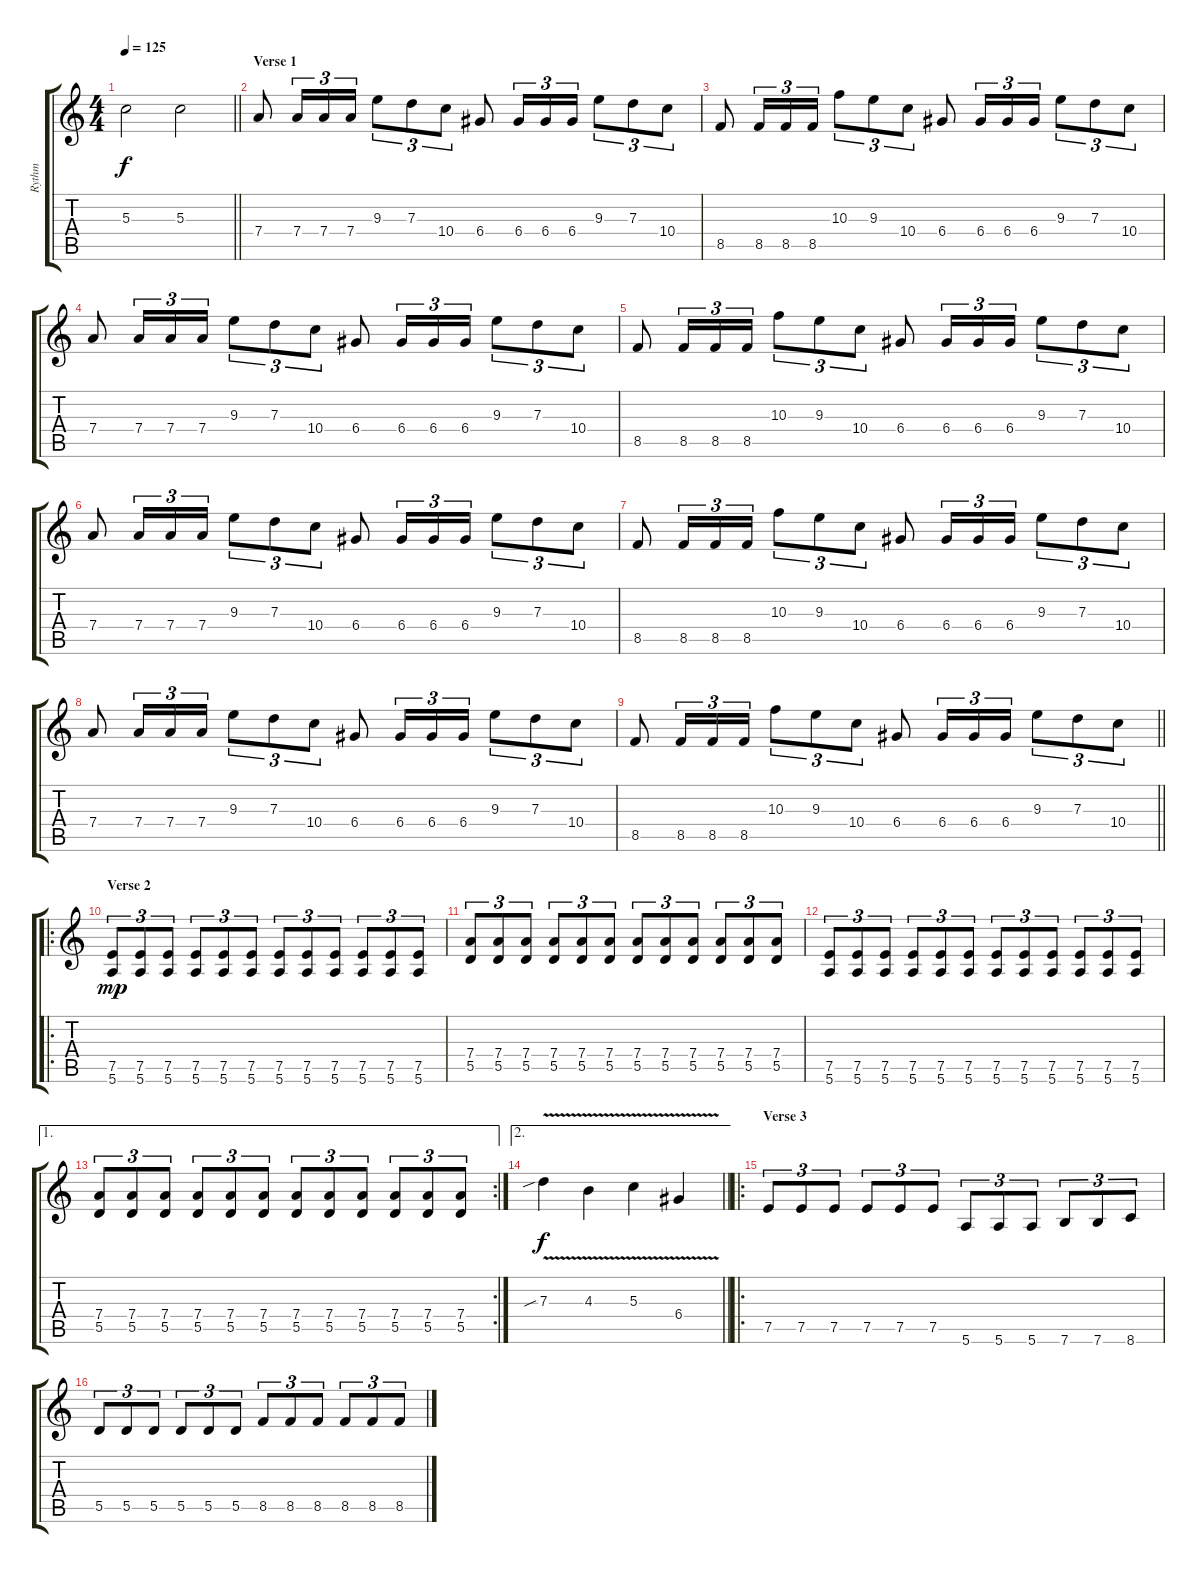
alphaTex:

\track ("Rythm" "Rythm") {instrument distortionguitar}
\staff {score tabs}
\tuning (E4 B3 G3 D3 A2 E2) {hide}
\ts (4 4)
\tempo 125
\clef g2
\barLineRight lightlight
\ks c
5.3{t}.2{dy f} 5.3.2 |
\section ("" "Verse 1")
7.4.8 7.4.16{tu (3 2)} 7.4.16{tu (3 2)} 7.4.16{tu (3 2)} 9.3.8{tu (3 2)} 7.3.8{tu (3 2)} 10.4.8{tu (3 2)} 6.4.8 6.4.16{tu (3 2)} 6.4.16{tu (3 2)} 6.4.16{tu (3 2)} 9.3.8{tu (3 2)} 7.3.8{tu (3 2)} 10.4.8{tu (3 2)} |
8.5.8 8.5.16{tu (3 2)} 8.5.16{tu (3 2)} 8.5.16{tu (3 2)} 10.3.8{tu (3 2)} 9.3.8{tu (3 2)} 10.4.8{tu (3 2)} 6.4.8 6.4.16{tu (3 2)} 6.4.16{tu (3 2)} 6.4.16{tu (3 2)} 9.3.8{tu (3 2)} 7.3.8{tu (3 2)} 10.4.8{tu (3 2)} |
7.4.8 7.4.16{tu (3 2)} 7.4.16{tu (3 2)} 7.4.16{tu (3 2)} 9.3.8{tu (3 2)} 7.3.8{tu (3 2)} 10.4.8{tu (3 2)} 6.4.8 6.4.16{tu (3 2)} 6.4.16{tu (3 2)} 6.4.16{tu (3 2)} 9.3.8{tu (3 2)} 7.3.8{tu (3 2)} 10.4.8{tu (3 2)} |
8.5.8 8.5.16{tu (3 2)} 8.5.16{tu (3 2)} 8.5.16{tu (3 2)} 10.3.8{tu (3 2)} 9.3.8{tu (3 2)} 10.4.8{tu (3 2)} 6.4.8 6.4.16{tu (3 2)} 6.4.16{tu (3 2)} 6.4.16{tu (3 2)} 9.3.8{tu (3 2)} 7.3.8{tu (3 2)} 10.4.8{tu (3 2)} |
7.4.8 7.4.16{tu (3 2)} 7.4.16{tu (3 2)} 7.4.16{tu (3 2)} 9.3.8{tu (3 2)} 7.3.8{tu (3 2)} 10.4.8{tu (3 2)} 6.4.8 6.4.16{tu (3 2)} 6.4.16{tu (3 2)} 6.4.16{tu (3 2)} 9.3.8{tu (3 2)} 7.3.8{tu (3 2)} 10.4.8{tu (3 2)} |
8.5.8 8.5.16{tu (3 2)} 8.5.16{tu (3 2)} 8.5.16{tu (3 2)} 10.3.8{tu (3 2)} 9.3.8{tu (3 2)} 10.4.8{tu (3 2)} 6.4.8 6.4.16{tu (3 2)} 6.4.16{tu (3 2)} 6.4.16{tu (3 2)} 9.3.8{tu (3 2)} 7.3.8{tu (3 2)} 10.4.8{tu (3 2)} |
7.4.8 7.4.16{tu (3 2)} 7.4.16{tu (3 2)} 7.4.16{tu (3 2)} 9.3.8{tu (3 2)} 7.3.8{tu (3 2)} 10.4.8{tu (3 2)} 6.4.8 6.4.16{tu (3 2)} 6.4.16{tu (3 2)} 6.4.16{tu (3 2)} 9.3.8{tu (3 2)} 7.3.8{tu (3 2)} 10.4.8{tu (3 2)} |
\barLineRight lightlight
8.5.8 8.5.16{tu (3 2)} 8.5.16{tu (3 2)} 8.5.16{tu (3 2)} 10.3.8{tu (3 2)} 9.3.8{tu (3 2)} 10.4.8{tu (3 2)} 6.4.8 6.4.16{tu (3 2)} 6.4.16{tu (3 2)} 6.4.16{tu (3 2)} 9.3.8{tu (3 2)} 7.3.8{tu (3 2)} 10.4.8{tu (3 2)} |
\ro
\section ("" "Verse 2")
(7.5 5.6).8{tu (3 2) dy mp} (7.5 5.6).8{tu (3 2)} (7.5 5.6).8{tu (3 2)} (7.5 5.6).8{tu (3 2)} (7.5 5.6).8{tu (3 2)} (7.5 5.6).8{tu (3 2)} (7.5 5.6).8{tu (3 2)} (7.5 5.6).8{tu (3 2)} (7.5 5.6).8{tu (3 2)} (7.5 5.6).8{tu (3 2)} (7.5 5.6).8{tu (3 2)} (7.5 5.6).8{tu (3 2)} |
(7.4 5.5).8{tu (3 2)} (7.4 5.5).8{tu (3 2)} (7.4 5.5).8{tu (3 2)} (7.4 5.5).8{tu (3 2)} (7.4 5.5).8{tu (3 2)} (7.4 5.5).8{tu (3 2)} (7.4 5.5).8{tu (3 2)} (7.4 5.5).8{tu (3 2)} (7.4 5.5).8{tu (3 2)} (7.4 5.5).8{tu (3 2)} (7.4 5.5).8{tu (3 2)} (7.4 5.5).8{tu (3 2)} |
(7.5 5.6).8{tu (3 2)} (7.5 5.6).8{tu (3 2)} (7.5 5.6).8{tu (3 2)} (7.5 5.6).8{tu (3 2)} (7.5 5.6).8{tu (3 2)} (7.5 5.6).8{tu (3 2)} (7.5 5.6).8{tu (3 2)} (7.5 5.6).8{tu (3 2)} (7.5 5.6).8{tu (3 2)} (7.5 5.6).8{tu (3 2)} (7.5 5.6).8{tu (3 2)} (7.5 5.6).8{tu (3 2)} |
\ae 1
\rc 2
(7.4 5.5).8{tu (3 2)} (7.4 5.5).8{tu (3 2)} (7.4 5.5).8{tu (3 2)} (7.4 5.5).8{tu (3 2)} (7.4 5.5).8{tu (3 2)} (7.4 5.5).8{tu (3 2)} (7.4 5.5).8{tu (3 2)} (7.4 5.5).8{tu (3 2)} (7.4 5.5).8{tu (3 2)} (7.4 5.5).8{tu (3 2)} (7.4 5.5).8{tu (3 2)} (7.4 5.5).8{tu (3 2)} |
\ae 2
\barLineRight lightlight
7.3{v sib}.4{dy f} 4.3{v}.4 5.3{v}.4 6.4{v}.4 |
\ro
\section ("" "Verse 3")
7.5.8{tu (3 2)} 7.5.8{tu (3 2)} 7.5.8{tu (3 2)} 7.5.8{tu (3 2)} 7.5.8{tu (3 2)} 7.5.8{tu (3 2)} 5.6.8{tu (3 2)} 5.6.8{tu (3 2)} 5.6.8{tu (3 2)} 7.6.8{tu (3 2)} 7.6.8{tu (3 2)} 8.6.8{tu (3 2)} |
5.5.8{tu (3 2)} 5.5.8{tu (3 2)} 5.5.8{tu (3 2)} 5.5.8{tu (3 2)} 5.5.8{tu (3 2)} 5.5.8{tu (3 2)} 8.5.8{tu (3 2)} 8.5.8{tu (3 2)} 8.5.8{tu (3 2)} 8.5.8{tu (3 2)} 8.5.8{tu (3 2)} 8.5.8{tu (3 2)}
